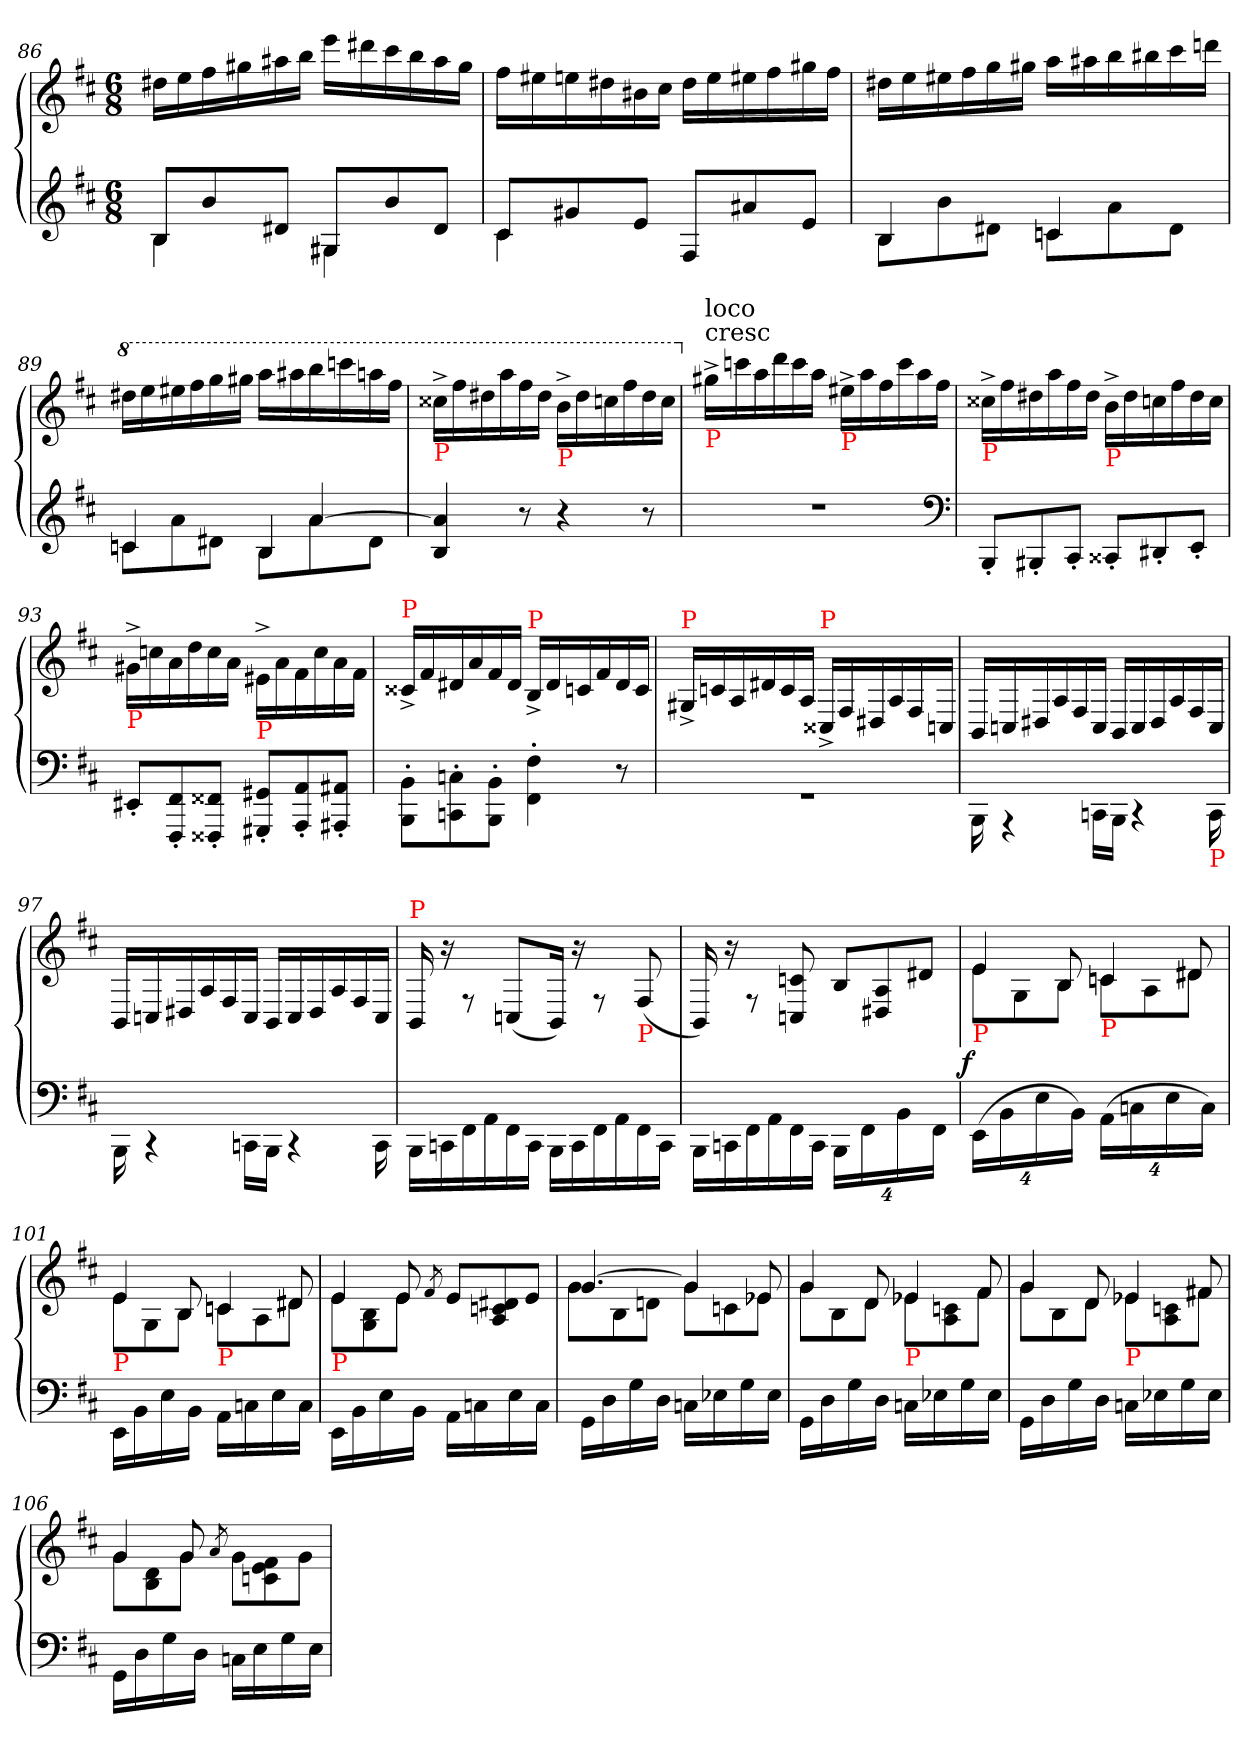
**kern	**kern	**dynam
*part1	*part1	*part1
*staff2	*staff1	*staff1/2
*clefG2	*clefG2	*
*k[f#c#]	*k[f#c#]	*
*M6/8	*M6/8	*
=86	=86	=86
*^	*	*
8BL	4B	16dd#XLL	.
.	.	16ee	.
8b	.	16ff#	.
.	.	16gg#X	.
8d#XJ	8ryy	16aa#X	.
.	.	16bbJJ	.
8G#XL	4G#X	16eeeLL	.
.	.	16ddd#X	.
8b	.	16ccc#	.
.	.	16bb	.
8d#J	8ryy	16aa#	.
.	.	16gg#JJ	.
=87	=87	=87	=87
8c#L	4c#	16ff#LL	.
.	.	16ee#X	.
8g#X	.	16een	.
.	.	16dd#X	.
8eJ	2ryy	16b#X	.
.	.	16cc#JJ	.
8F#L	.	16dd#LL	.
.	.	16ee	.
8a#X	.	16ee#X	.
.	.	16ff#	.
8eJ	.	16gg#X	.
.	.	16ff#JJ	.
=88	=88	=88	=88
4B	8BL	16dd#XLL	.
.	.	16ee	.
.	8b	16ee#X	.
.	.	16ff#	.
8ryy	8d#XJ	16gg	.
.	.	16gg#XJJ	.
4cn	8cnL	16aaLL	.
.	.	16aa#X	.
.	8a	16bb	.
.	.	16bb#X	.
8ryy	8d#J	16ccc#	.
.	.	16dddnJJ	.
=89	=89	=89	=89
*	*	*8va	*
4cn	8cnL	16ddd#XLL	.
.	.	16eee	.
.	8a	16eee#X	.
.	.	16fff#	.
8ryy	8d#XJ	16ggg	.
.	.	16ggg#XJJ	.
!LO:N:vis=4	!	!	!
8B	8BL	16aaaLL	.
.	.	16aaa#X	.
[4a	8a	16bbb	.
.	.	16ccccn	.
.	8d#J	16aaan	.
.	.	16fff#JJ	.
*v	*v	*	*
=90	=90	=90
!	!LO:TX:b:color=red:t=P	!
4a] 4B	16ccc##X^<LL	.
.	16fff#	.
.	16ddd#X	.
.	16aaa	.
8r	16fff#	.
.	16ddd#JJ	.
!	!LO:TX:b:color=red:t=P	!
4r	16bb^<LL	.
.	16ddd#	.
.	16cccn	.
.	16fff#	.
8r	16ddd#	.
.	16cccJJ	.
=91	=91	=91
*	*X8va	*
!	!LO:TX:t=cresc	!
!	!LO:TX:a:t=loco	!
!	!LO:TX:b:color=red:t=P	!
2.r	16gg#X^<LL	.
.	16cccn	.
.	16aa	.
.	16ddd	.
.	16ccc	.
.	16aaJJ	.
!	!LO:TX:b:color=red:t=P	!
.	16ee#X^<LL	.
.	16aa	.
.	16ff#	.
.	16ccc	.
.	16aa	.
.	16ff#JJ	.
*clefF4	*	*
=92	=92	=92
!	!LO:TX:b:color=red:t=P	!
8BBB'<L	16cc##X^<LL	.
.	16ff#	.
8BBB#X'<	16dd#X	.
.	16aa	.
8CC#'<J	16ff#	.
.	16dd#JJ	.
!	!LO:TX:b:color=red:t=P	!
8CC##X'<L	16b^<LL	.
.	16dd#	.
8DD#X'<	16ccn	.
.	16ff#	.
8EE'<J	16dd#	.
.	16ccJJ	.
=93	=93	=93
!	!LO:TX:b:color=red:t=P	!
8EE#X'<L	16g#X^<LL	.
.	16ccn	.
8FF#'< 8FFF#'<	16a	.
.	16dd	.
8FF##X'< 8FFF##X'<J	16cc	.
.	16aJJ	.
!	!LO:TX:b:color=red:t=P	!
8GG#X'< 8GGG#X'<L	16e#X^<\LL	.
.	16a	.
8AA'< 8AAA'<	16f#	.
.	16cc	.
8AA#X'< 8AAA#X'<J	16a	.
.	16f#JJ	.
=94	=94	=94
!	!LO:TX:a:color=red:t=P	!
8BB'>\ 8BBB'>\L	16c##X^>LL	.
.	16f#	.
8Cn'> 8CCn'>	16d#X	.
.	16a	.
8BB'> 8BBB'>J	16f#	.
.	16d#JJ	.
!	!LO:TX:a:color=red:t=P	!
4F#'\ 4FF#'\	16B^>/LL	.
.	16d#	.
.	16cn/	.
.	16f#	.
8r	16d#	.
.	16c/JJ	.
=95	=95	=95
!	!LO:TX:a:color=red:t=P	!
2.rGG	16G#X^>LL	.
.	16cn/	.
.	16A/	.
.	16d#X	.
.	16c/	.
.	16A/JJ	.
!	!LO:TX:a:color=red:t=P	!
.	16C##X^>LL	.
.	16F#/	.
.	16D#X	.
.	16A/	.
.	16F#/	.
.	16Cn/JJ	.
=96	=96	=96
16BBB\	16BB/LL	.
4rAAA	16Cn/	.
.	16D#X	.
.	16A/	.
.	16F#/	.
16CCn\LL	16C/JJ	.
16BBB\JJ	16BB/LL	.
4rCC	16C/	.
.	16D#/	.
.	16A/	.
.	16F#/	.
!LO:TX:b:color=red:t=P	!	!
16CC\	16C/JJ	.
=97	=97	=97
16BBB\	16BB/LL	.
4rCC	16Cn/	.
.	16D#X	.
.	16A/	.
.	16F#/	.
16CCn\LL	16C/JJ	.
16BBB\JJ	16BB/LL	.
4rCC	16C/	.
.	16D#/	.
.	16A/	.
.	16F#/	.
16CC\	16C/JJ	.
=98	=98	=98
!	!LO:TX:a:color=red:t=P	!
16BBB\LL	16BB/	.
16CCn	16r	.
16FF#	8rF	.
16AA	.	.
16FF#\	(<8Cn/L	.
16CC\JJ	.	.
16BBB\LL	16BB/Jk)	.
16CC	16r	.
16FF#	8rF	.
16AA	.	.
!	!LO:TX:b:color=red:t=P	!
16FF#\	(<8F#/	.
16CC\JJ	.	.
=99	=99	=99
16BBB\LL	16BB/)	.
16CCn	16r	.
16FF#	8rF	.
16AA	.	.
16FF#\	8cn/ 8Cn/	.
16CC\JJ	.	.
*Xbrackettup	*	*
32%3BBB\LL	8B/L	.
32%3FF#\	.	.
.	8A/ 8D#X/	.
32%3BB\	.	.
.	8d#XJ	.
32%3FF#JJ	.	.
=100	=100	=100
*	*^	*
!	!LO:TX:b:color=red:t=P	!	!
!	!	!	!LO:DY:rj
(>32%3EE\LL	4e	8e\L	f
32%3BB	.	.	.
.	.	8G/	.
32%3E	.	.	.
.	8B	8B\J	.
32%3BBJJ)	.	.	.
!	!LO:TX:b:color=red:t=P	!	!
(>32%3AA\LL	4cn	8cn\L	.
32%3Cn	.	.	.
.	.	8A/	.
32%3E	.	.	.
.	8d#X	8d#X\J	.
32%3CJJ)	.	.	.
=101	=101	=101	=101
*Xtuplet	*	*	*
!	!LO:TX:b:color=red:t=P	!	!
32%3EE\LL	4e	8e\L	.
32%3BB	.	.	.
.	.	8G/	.
32%3E	.	.	.
.	8B	8B\J	.
32%3BBJJ	.	.	.
!	!LO:TX:b:color=red:t=P	!	!
32%3AA\LL	4cn	8cn\L	.
32%3Cn	.	.	.
.	.	8A/	.
32%3E	.	.	.
.	8d#X	8d#X\J	.
32%3CJJ	.	.	.
=102	=102	=102	=102
!	!LO:TX:b:color=red:t=P	!	!
32%3EE\LL	4e	8e\L	.
32%3BB	.	.	.
.	.	8B/ 8G/	.
32%3E	.	.	.
.	8e	8e\J	.
32%3BBJJ	.	.	.
.	8qf#/	.	.
32%3AA\LL	8eL	4.ryy	.
32%3Cn	.	.	.
.	8d#X/ 8cn/ 8A/	.	.
32%3E\	.	.	.
.	8eJ	.	.
32%3CJJ	.	.	.
=103	=103	=103	=103
32%3GG\LL	[4.g	8gL	.
32%3D	.	.	.
.	.	8B	.
32%3G	.	.	.
.	.	8dnJ	.
32%3DJJ	.	.	.
32%3Cn\LL	4g]	8gL	.
32%3E-X	.	.	.
.	.	8cn	.
32%3G	.	.	.
.	8e-X	8e-XJ	.
32%3E-JJ	.	.	.
=104	=104	=104	=104
32%3GG\LL	4g	8gL	.
32%3D	.	.	.
.	.	8B	.
32%3G	.	.	.
.	8d	8dJ	.
32%3DJJ	.	.	.
!	!LO:TX:b:color=red:t=P	!	!
32%3Cn\LL	4e-X	8e-X\L	.
32%3E-X	.	.	.
.	.	8cn/ 8A/	.
32%3G	.	.	.
.	8f#	8f#\J	.
32%3E-JJ	.	.	.
=105	=105	=105	=105
32%3GG\LL	4g	8gL	.
32%3D	.	.	.
.	.	8B	.
32%3G	.	.	.
.	8d	8dJ	.
32%3DJJ	.	.	.
!	!LO:TX:b:color=red:t=P	!	!
32%3Cn\LL	4e-X	8e-X\L	.
32%3E-X	.	.	.
.	.	8cn/ 8A/	.
32%3G	.	.	.
.	8f#X	8f#X\J	.
32%3E-JJ	.	.	.
=106	=106	=106	=106
32%3GG\LL	4g	8gL	.
32%3D	.	.	.
.	.	8d 8B	.
32%3G	.	.	.
.	8g	8gJ	.
32%3DJJ	.	.	.
.	.	8qa/	.
32%3Cn\LL	4.ryy	8g\L	.
32%3E	.	.	.
.	.	8f# 8e 8cn	.
32%3G	.	.	.
.	.	8gJ	.
32%3EJJ	.	.	.
*	*v	*v	*
=	=	=
*-	*-	*-
